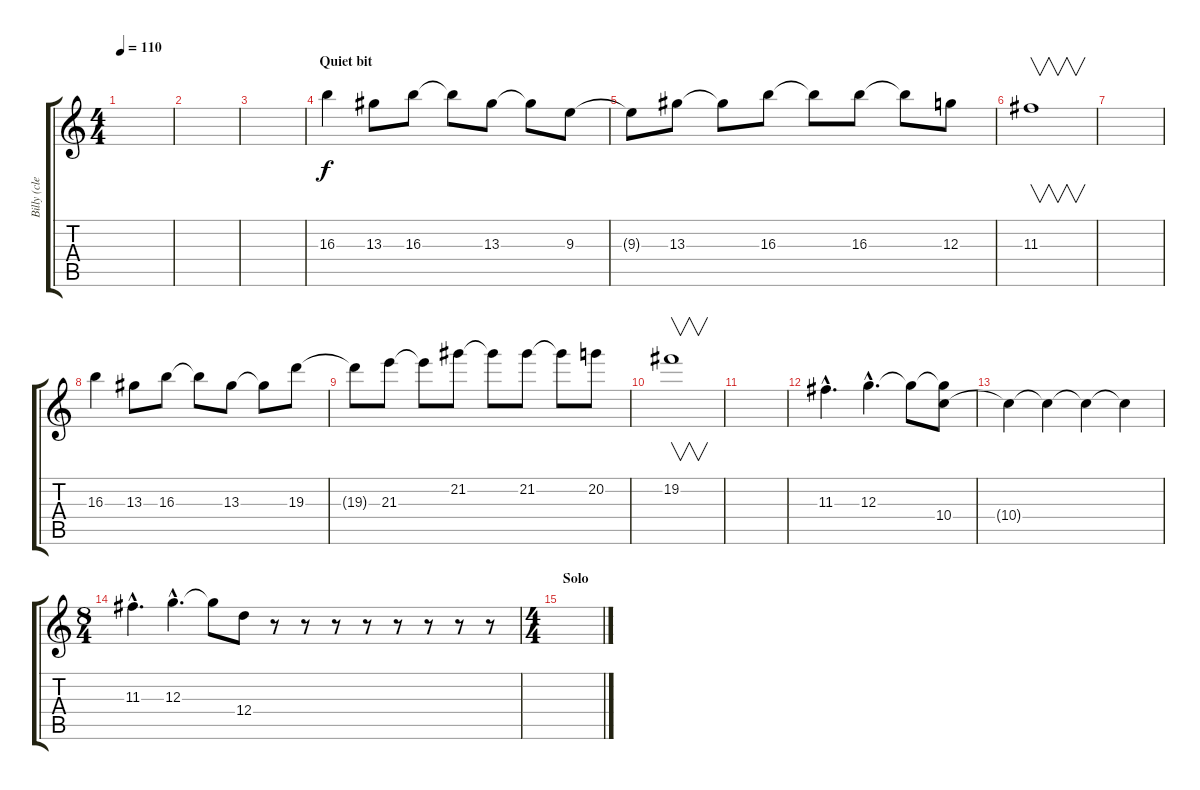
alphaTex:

\track ("Billy (clean)" "Billy (cle") {instrument electricguitarjazz}
\staff {score tabs}
\tuning (E4 B3 G3 D3 A2 E2) {hide}
\ts (4 4)
\tempo 110
\clef g2
\ks c
|
|
|
\section ("" "Quiet bit")
16.3.4 13.3.8 16.3.8 16.3{t}.8 13.3.8 13.3{t}.8 9.3.8 |
9.3{t}.8 13.3.8 13.3{t}.8 16.3.8 16.3{t}.8 16.3.8 16.3{t}.8 12.3.8 |
11.3.1{v} |
|
16.3.4 13.3.8 16.3.8 16.3{t}.8 13.3.8 13.3{t}.8 19.3.8 |
19.3{t}.8 21.3.8 21.3{t}.8 21.2.8 21.2{t}.8 21.2.8 21.2{t}.8 20.2.8 |
19.2.1{v} |
|
11.3{hac}.4{d} 12.3{hac}.4{d} 12.3{t}.8 (12.3{t} 10.4).8 |
10.4{t}.4 10.4{t}.4 10.4{t}.4 10.4{t}.4 |
\ts (8 4)
11.3{hac}.4{d} 12.3{hac}.4{d} 12.3{t}.8 12.4.8 r.8 r.8 r.8 r.8 r.8 r.8 r.8 r.8 |
\ts (4 4)
\section ("" "Solo")
